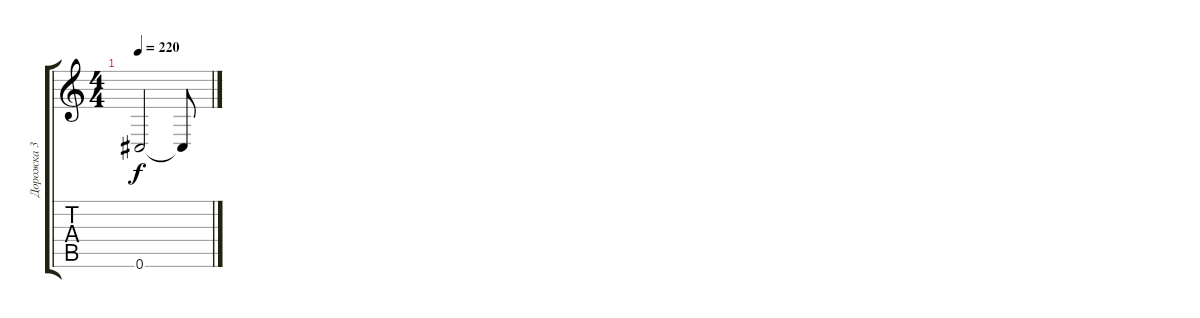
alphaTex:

\track ("Дорожка 3" "Дорожка 3") {instrument electricbassfinger}
\staff {score tabs}
\tuning (Db4 Ab3 E3 B2 Gb2 Db2) {hide}
\ts (4 4)
\tempo 220
\clef g2
\ks c
0.6.2{dy f} 0.6{t}.8
